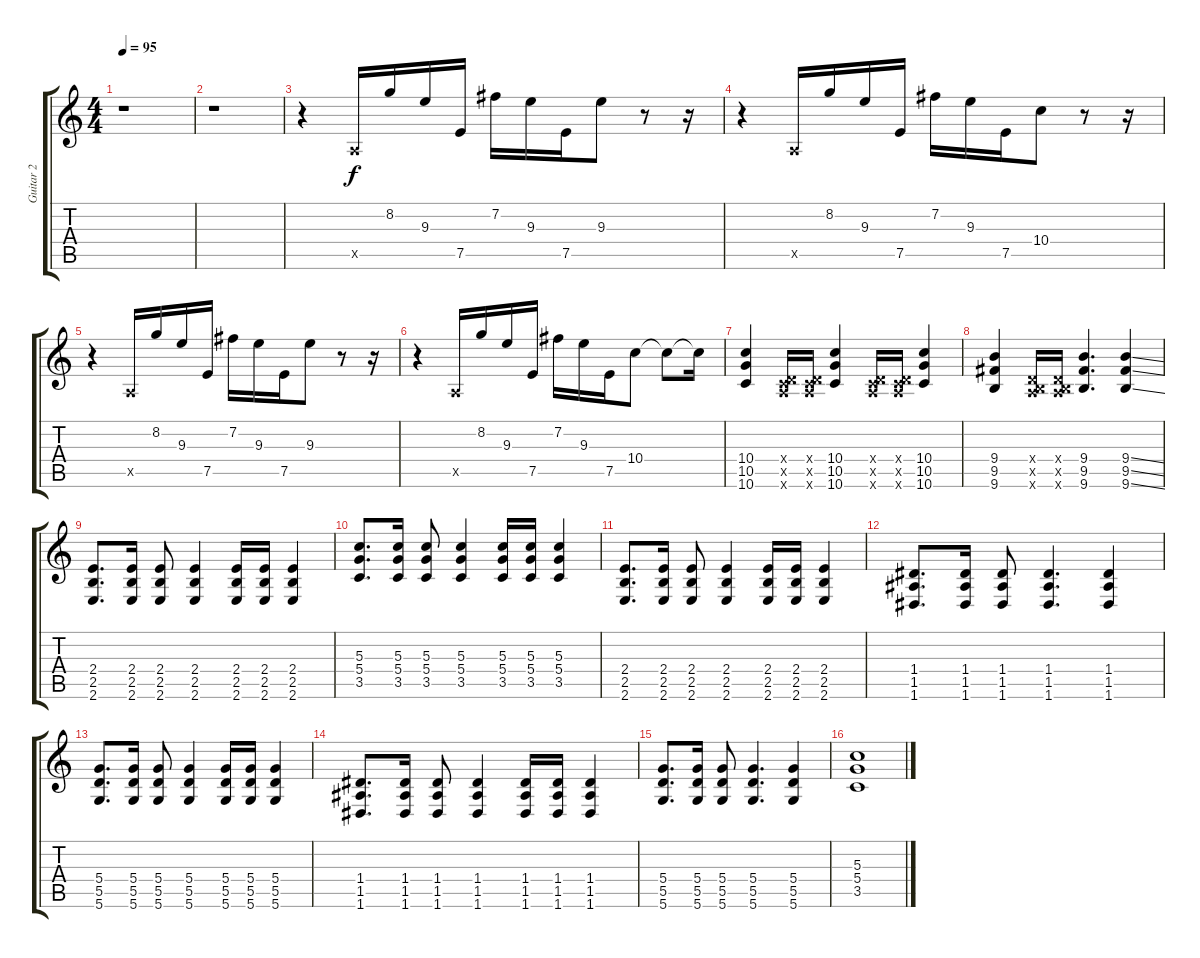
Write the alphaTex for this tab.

\track ("Guitar 2" "Guitar 2") {instrument distortionguitar}
\staff {score tabs}
\tuning (E4 B3 G3 D3 A2 D2) {hide}
\ts (4 4)
\tempo 95
\clef g2
\ks c
r.1{dy f} |
r.1 |
r.4 0.5{x}.16 8.2.16 9.3.16 7.5.16 7.2.16 9.3.16 7.5.16 9.3.8 r.8 r.16 |
r.4 0.5{x}.16 8.2.16 9.3.16 7.5.16 7.2.16 9.3.16 7.5.16 10.4.8 r.8 r.16 |
r.4 0.5{x}.16 8.2.16 9.3.16 7.5.16 7.2.16 9.3.16 7.5.16 9.3.8 r.8 r.16 |
r.4 0.5{x}.16 8.2.16 9.3.16 7.5.16 7.2.16 9.3.16 7.5.16 10.4.8 10.4{t}.8 10.4{t}.16 |
(10.4 10.5 10.6).4 (0.4{x} 0.5{x} 10.6{x}).16 (0.4{x} 0.5{x} 10.6{x}).16 (10.4 10.5 10.6).4 (0.4{x} 0.5{x} 10.6{x}).16 (0.4{x} 0.5{x} 10.6{x}).16 (10.4 10.5 10.6).4 |
(9.4 9.5 9.6).4 (0.4{x} 0.5{x} 9.6{x}).16 (0.4{x} 0.5{x} 9.6{x}).16 (9.4 9.5 9.6).4{d} (9.4{ss} 9.5{ss} 9.6{ss}).4 |
(2.4 2.5 2.6).8{d} (2.4 2.5 2.6).16 (2.4 2.5 2.6).8 (2.4 2.5 2.6).4 (2.4 2.5 2.6).16 (2.4 2.5 2.6).16 (2.4 2.5 2.6).4 |
(5.3 5.4 3.5).8{d} (5.3 5.4 3.5).16 (5.3 5.4 3.5).8 (5.3 5.4 3.5).4 (5.3 5.4 3.5).16 (5.3 5.4 3.5).16 (5.3 5.4 3.5).4 |
(2.4 2.5 2.6).8{d} (2.4 2.5 2.6).16 (2.4 2.5 2.6).8 (2.4 2.5 2.6).4 (2.4 2.5 2.6).16 (2.4 2.5 2.6).16 (2.4 2.5 2.6).4 |
(1.4 1.5 1.6).8{d} (1.4 1.5 1.6).16 (1.4 1.5 1.6).8 (1.4 1.5 1.6).4{d} (1.4 1.5 1.6).4 |
(5.4 5.5 5.6).8{d} (5.4 5.5 5.6).16 (5.4 5.5 5.6).8 (5.4 5.5 5.6).4 (5.4 5.5 5.6).16 (5.4 5.5 5.6).16 (5.4 5.5 5.6).4 |
(1.4 1.5 1.6).8{d} (1.4 1.5 1.6).16 (1.4 1.5 1.6).8 (1.4 1.5 1.6).4 (1.4 1.5 1.6).16 (1.4 1.5 1.6).16 (1.4 1.5 1.6).4 |
(5.4 5.5 5.6).8{d} (5.4 5.5 5.6).16 (5.4 5.5 5.6).8 (5.4 5.5 5.6).4{d} (5.4 5.5 5.6).4 |
(5.3 5.4 3.5).1
